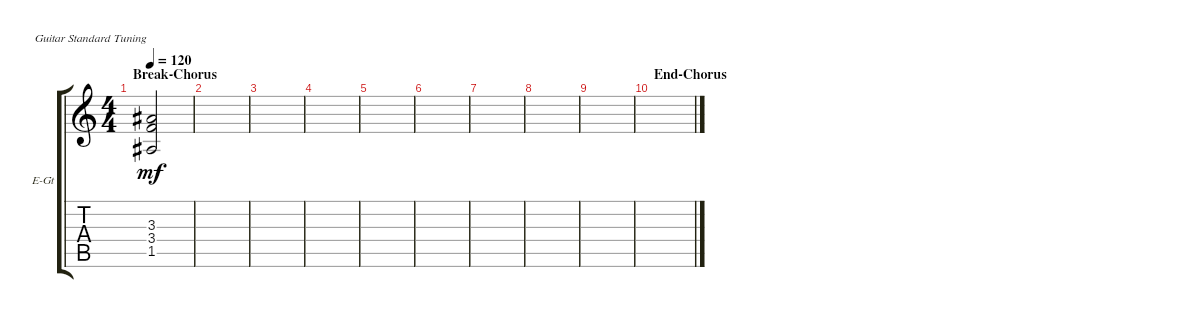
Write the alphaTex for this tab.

\defaultSystemsLayout 4
\bracketExtendMode groupsimilarinstruments
\firstSystemTrackNameOrientation horizontal
\otherSystemsTrackNameOrientation horizontal
\track ("Bobby Bekool - Lead" "E-Gt") {instrument distortionguitar}
\staff {score tabs}
\tuning (E4 B3 G3 D3 A2 E2)
\ts (4 4)
\section ("" "Break-Chorus")
\tempo 120
\clef g2
\ks c
(1.5 3.4 3.3).2{dy mf} |
|
|
|
|
|
|
|
|
\section ("" "End-Chorus")
